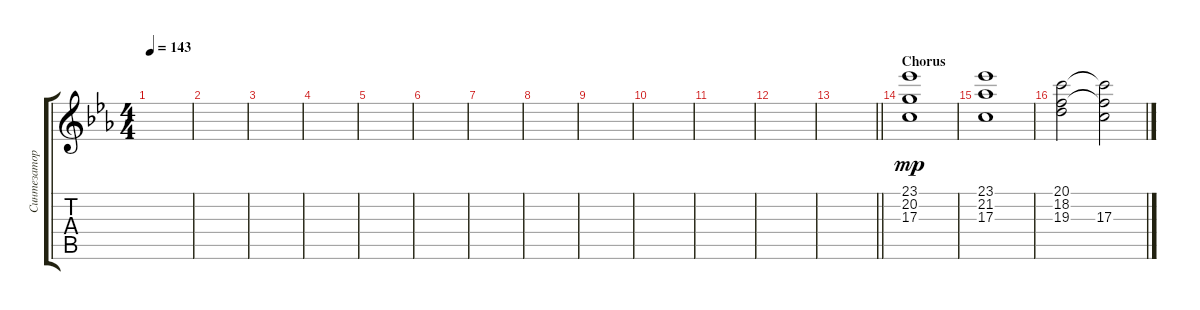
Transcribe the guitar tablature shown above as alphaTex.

\track ("Синтезатор 2" "Синтезатор") {instrument pad2warm}
\staff {score tabs}
\tuning (E4 B3 G3 D3 A2 E2) {hide}
\ts (4 4)
\tempo 143
\clef g2
\ks cminor
|
|
|
|
|
|
|
|
|
|
|
|
\barLineRight lightlight
|
\section ("" "Chorus")
(23.1 20.2 17.3).1{dy mp} |
(23.1 21.2 17.3).1 |
(20.1 18.2 19.3).2 (20.1{t} 18.2{t} 17.3).2
